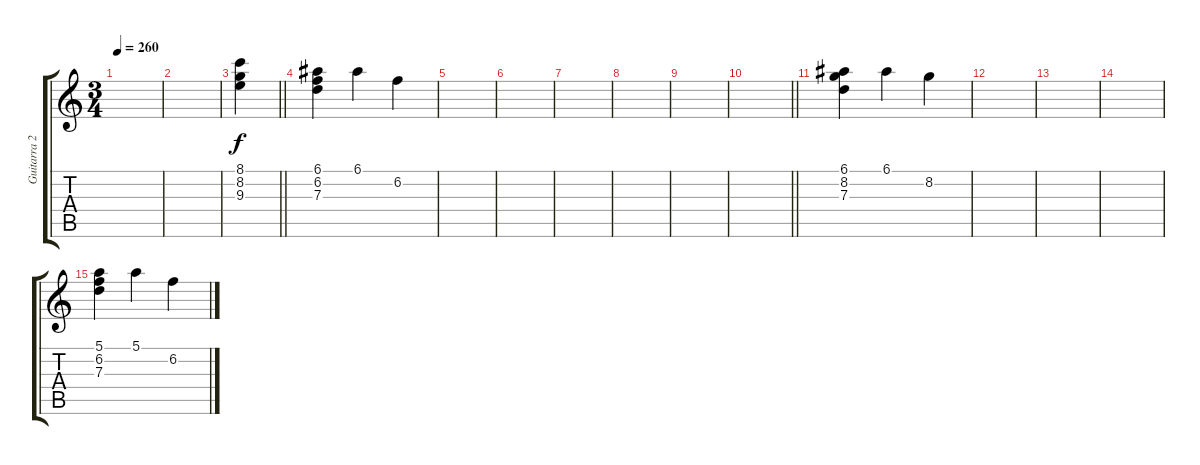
\track ("Guitarra 2" "Guitarra 2") {instrument electricguitarclean}
\staff {score tabs}
\tuning (E4 B3 G3 D3 A2 E2) {hide}
\ts (3 4)
\tempo 260
\clef g2
\ks c
|
|
\barLineRight lightlight
(8.1 8.2 9.3).4 |
(6.1 6.2 7.3).4 6.1.4 6.2.4 |
|
|
|
|
|
\barLineRight lightlight
|
(6.1 8.2 7.3).4 6.1.4 8.2.4 |
|
|
|
(5.1 6.2 7.3).4 5.1.4 6.2.4
